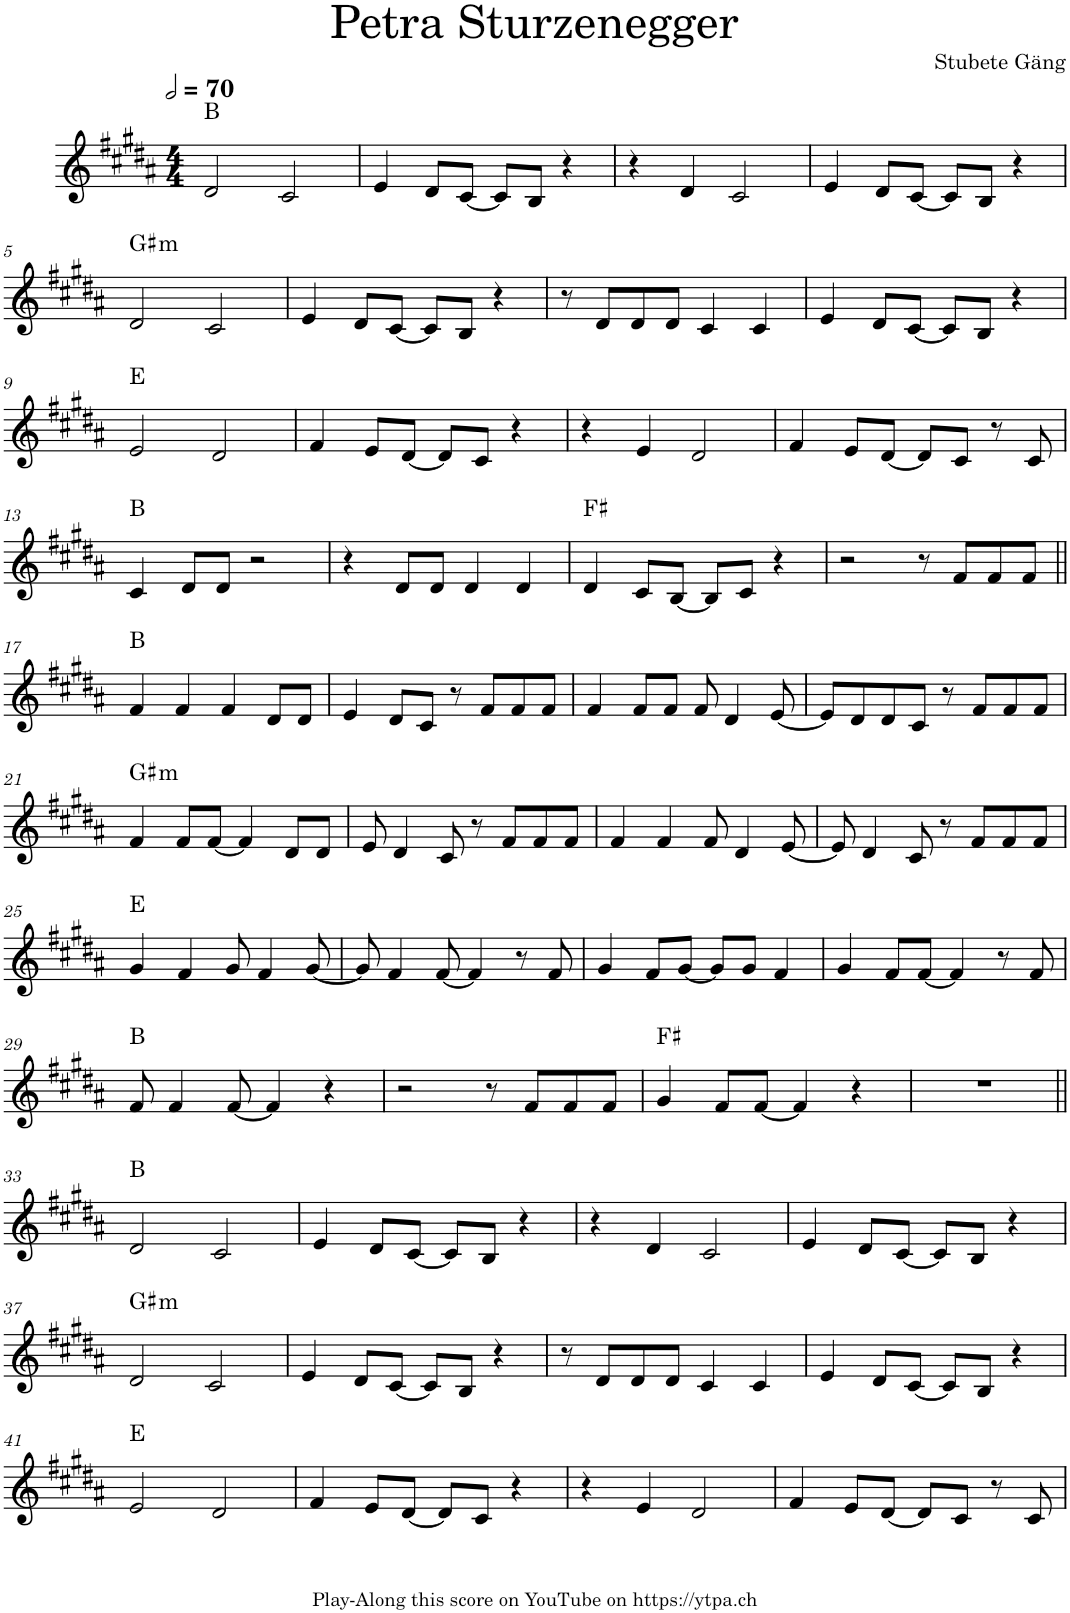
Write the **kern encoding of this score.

**kern	**harte
*part1	*part1
*staff1	*
*I"Piano	*
*I'Pno.	*
*clefG2	*
*k[f#c#g#d#a#]	*
*M4/4	*
*MM140	*
=1	=1
2d#/	B:maj
2c#/	.
=2	=2
4e/	.
8d#/L	.
[8c#/J	.
8c#/L]	.
8B/J	.
4r	.
=3	=3
4r	.
4d#/	.
2c#/	.
=4	=4
4e/	.
8d#/L	.
[8c#/J	.
8c#/L]	.
8B/J	.
4r	.
!!LO:LB:g=z
=5	=5
!	!LO:H:kt=m
2d#/	G#:min
2c#/	.
=6	=6
4e/	.
8d#/L	.
[8c#/J	.
8c#/L]	.
8B/J	.
4r	.
=7	=7
8r	.
8d#/L	.
8d#/	.
8d#/J	.
4c#/	.
4c#/	.
=8	=8
4e/	.
8d#/L	.
[8c#/J	.
8c#/L]	.
8B/J	.
4r	.
!!LO:LB:g=z
=9	=9
2e/	E:maj
2d#/	.
=10	=10
4f#/	.
8e/L	.
[8d#/J	.
8d#/L]	.
8c#/J	.
4r	.
=11	=11
4r	.
4e/	.
2d#/	.
=12	=12
4f#/	.
8e/L	.
[8d#/J	.
8d#/L]	.
8c#/J	.
8r	.
8c#/	.
!!LO:LB:g=z
=13	=13
4c#/	B:maj
8d#/L	.
8d#/J	.
2r	.
=14	=14
4r	.
8d#/L	.
8d#/J	.
4d#/	.
4d#/	.
=15	=15
4d#/	F#:maj
8c#/L	.
[8B/J	.
8B/L]	.
8c#/J	.
4r	.
=16	=16
2r	.
8r	.
8f#/L	.
8f#/	.
8f#/J	.
!!LO:LB:g=z
=17||	=17||
4f#/	B:maj
4f#/	.
4f#/	.
8d#/L	.
8d#/J	.
=18	=18
4e/	.
8d#/L	.
8c#/J	.
8r	.
8f#/L	.
8f#/	.
8f#/J	.
=19	=19
4f#/	.
8f#/L	.
8f#/J	.
8f#/	.
4d#/	.
[8e/	.
=20	=20
8e/L]	.
8d#/	.
8d#/	.
8c#/J	.
8r	.
8f#/L	.
8f#/	.
8f#/J	.
!!LO:LB:g=z
=21	=21
!	!LO:H:kt=m
4f#/	G#:min
8f#/L	.
[8f#/J	.
4f#/]	.
8d#/L	.
8d#/J	.
=22	=22
8e/	.
4d#/	.
8c#/	.
8r	.
8f#/L	.
8f#/	.
8f#/J	.
=23	=23
4f#/	.
4f#/	.
8f#/	.
4d#/	.
[8e/	.
=24	=24
8e/]	.
4d#/	.
8c#/	.
8r	.
8f#/L	.
8f#/	.
8f#/J	.
!!LO:LB:g=z
=25	=25
4g#/	E:maj
4f#/	.
8g#/	.
4f#/	.
[8g#/	.
=26	=26
8g#/]	.
4f#/	.
[8f#/	.
4f#/]	.
8r	.
8f#/	.
=27	=27
4g#/	.
8f#/L	.
[8g#/J	.
8g#/L]	.
8g#/J	.
4f#/	.
=28	=28
4g#/	.
8f#/L	.
[8f#/J	.
4f#/]	.
8r	.
8f#/	.
!!LO:LB:g=z
=29	=29
8f#/	B:maj
4f#/	.
[8f#/	.
4f#/]	.
4r	.
=30	=30
2r	.
8r	.
8f#/L	.
8f#/	.
8f#/J	.
=31	=31
4g#/	F#:maj
8f#/L	.
[8f#/J	.
4f#/]	.
4r	.
=32	=32
1r	.
!!LO:LB:g=z
=33||	=33||
2d#/	B:maj
2c#/	.
=34	=34
4e/	.
8d#/L	.
[8c#/J	.
8c#/L]	.
8B/J	.
4r	.
=35	=35
4r	.
4d#/	.
2c#/	.
=36	=36
4e/	.
8d#/L	.
[8c#/J	.
8c#/L]	.
8B/J	.
4r	.
!!LO:LB:g=z
=37	=37
!	!LO:H:kt=m
2d#/	G#:min
2c#/	.
=38	=38
4e/	.
8d#/L	.
[8c#/J	.
8c#/L]	.
8B/J	.
4r	.
=39	=39
8r	.
8d#/L	.
8d#/	.
8d#/J	.
4c#/	.
4c#/	.
=40	=40
4e/	.
8d#/L	.
[8c#/J	.
8c#/L]	.
8B/J	.
4r	.
!!LO:LB:g=z
=41	=41
2e/	E:maj
2d#/	.
=42	=42
4f#/	.
8e/L	.
[8d#/J	.
8d#/L]	.
8c#/J	.
4r	.
=43	=43
4r	.
4e/	.
2d#/	.
=44	=44
4f#/	.
8e/L	.
[8d#/J	.
8d#/L]	.
8c#/J	.
8r	.
8c#/	.
=	=
*-	*-
